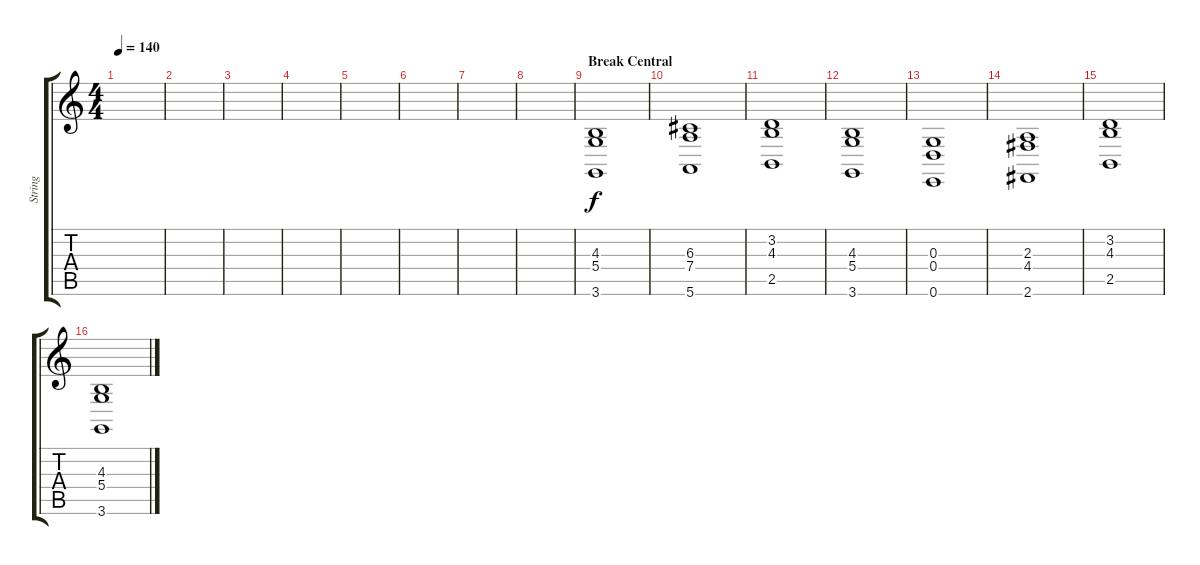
\track ("String" "String") {instrument stringensemble1}
\staff {score tabs}
\tuning (E4 B3 G3 D3 A2 E2) {hide}
\ts (4 4)
\tempo 140
\clef g2
\ks c
|
|
|
|
|
|
|
|
\section ("" "Break Central")
(4.3 5.4 3.6).1 |
(6.3 7.4 5.6).1 |
(3.2 4.3 2.5).1 |
(4.3 5.4 3.6).1 |
(0.3 0.4 0.6).1 |
(2.3 4.4 2.6).1 |
(3.2 4.3 2.5).1 |
(4.3 5.4 3.6).1
